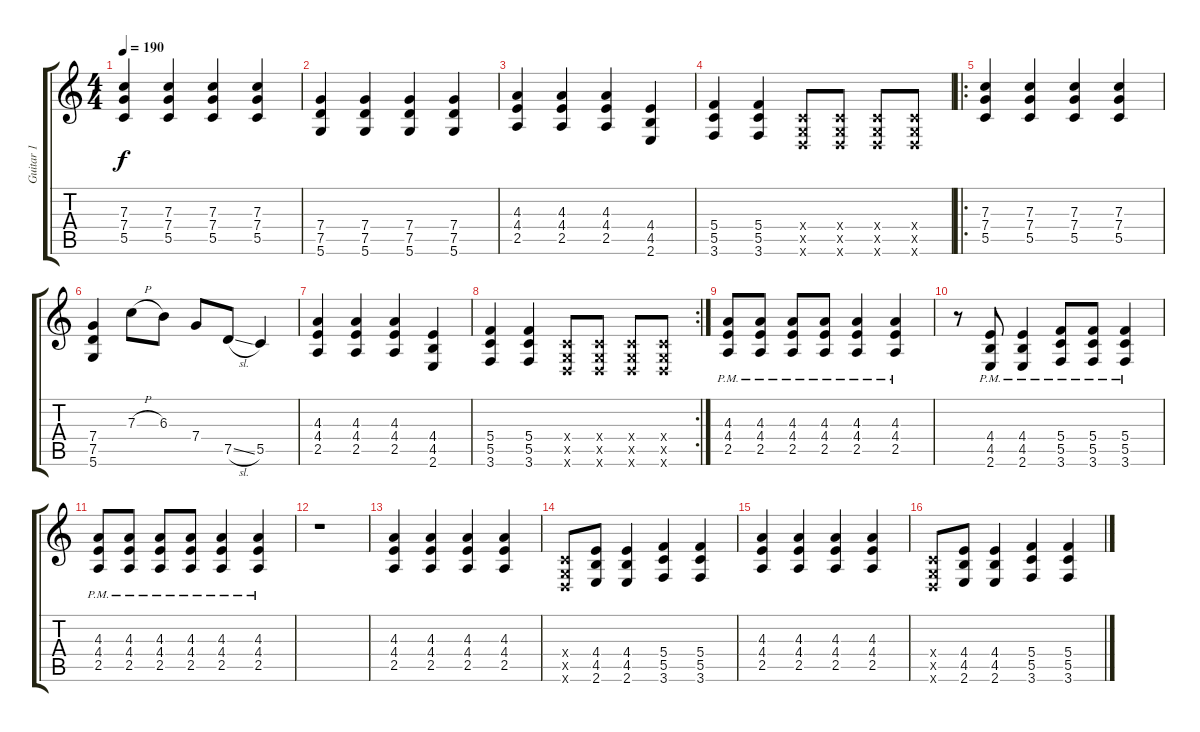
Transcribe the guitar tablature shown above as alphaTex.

\track ("Guitar 1" "Guitar 1") {instrument overdrivenguitar}
\staff {score tabs}
\tuning (D4 A3 F3 C3 G2 D2) {hide}
\ts (4 4)
\tempo 190
\clef g2
\ks c
(7.3 7.4 5.5).4{dy f} (7.3 7.4 5.5).4 (7.3 7.4 5.5).4 (7.3 7.4 5.5).4 |
(7.4 7.5 5.6).4 (7.4 7.5 5.6).4 (7.4 7.5 5.6).4 (7.4 7.5 5.6).4 |
(4.3 4.4 2.5).4 (4.3 4.4 2.5).4 (4.3 4.4 2.5).4 (4.4 4.5 2.6).4 |
(5.4 5.5 3.6).4 (5.4 5.5 3.6).4 (0.4{x} 0.5{x} 0.6{x}).8 (0.4{x} 0.5{x} 0.6{x}).8 (0.4{x} 0.5{x} 0.6{x}).8 (0.4{x} 0.5{x} 0.6{x}).8 |
\ro
(7.3 7.4 5.5).4 (7.3 7.4 5.5).4 (7.3 7.4 5.5).4 (7.3 7.4 5.5).4 |
(7.4 7.5 5.6).4 7.3{h}.8 6.3.8 7.4.8 7.5{sl}.8 5.5.4 |
(4.3 4.4 2.5).4 (4.3 4.4 2.5).4 (4.3 4.4 2.5).4 (4.4 4.5 2.6).4 |
\rc 2
(5.4 5.5 3.6).4 (5.4 5.5 3.6).4 (0.4{x} 0.5{x} 0.6{x}).8 (0.4{x} 0.5{x} 0.6{x}).8 (0.4{x} 0.5{x} 0.6{x}).8 (0.4{x} 0.5{x} 0.6{x}).8 |
(4.3{pm} 4.4{pm} 2.5{pm}).8 (4.3{pm} 4.4{pm} 2.5{pm}).8 (4.3{pm} 4.4{pm} 2.5{pm}).8 (4.3{pm} 4.4{pm} 2.5{pm}).8 (4.3{pm} 4.4{pm} 2.5{pm}).4 (4.3{pm} 4.4{pm} 2.5{pm}).4 |
r.8 (4.4{pm} 4.5{pm} 2.6{pm}).8 (4.4{pm} 4.5{pm} 2.6{pm}).4 (5.4{pm} 5.5{pm} 3.6{pm}).8 (5.4{pm} 5.5{pm} 3.6{pm}).8 (5.4{pm} 5.5{pm} 3.6{pm}).4 |
(4.3{pm} 4.4{pm} 2.5{pm}).8 (4.3{pm} 4.4{pm} 2.5{pm}).8 (4.3{pm} 4.4{pm} 2.5{pm}).8 (4.3{pm} 4.4{pm} 2.5{pm}).8 (4.3{pm} 4.4{pm} 2.5{pm}).4 (4.3{pm} 4.4{pm} 2.5{pm}).4 |
r.1 |
(4.3 4.4 2.5).4 (4.3 4.4 2.5).4 (4.3 4.4 2.5).4 (4.3 4.4 2.5).4 |
(0.4{x} 0.5{x} 0.6{x}).8 (4.4 4.5 2.6).8 (4.4 4.5 2.6).4 (5.4 5.5 3.6).4 (5.4 5.5 3.6).4 |
(4.3 4.4 2.5).4 (4.3 4.4 2.5).4 (4.3 4.4 2.5).4 (4.3 4.4 2.5).4 |
(0.4{x} 0.5{x} 0.6{x}).8 (4.4 4.5 2.6).8 (4.4 4.5 2.6).4 (5.4 5.5 3.6).4 (5.4 5.5 3.6).4
